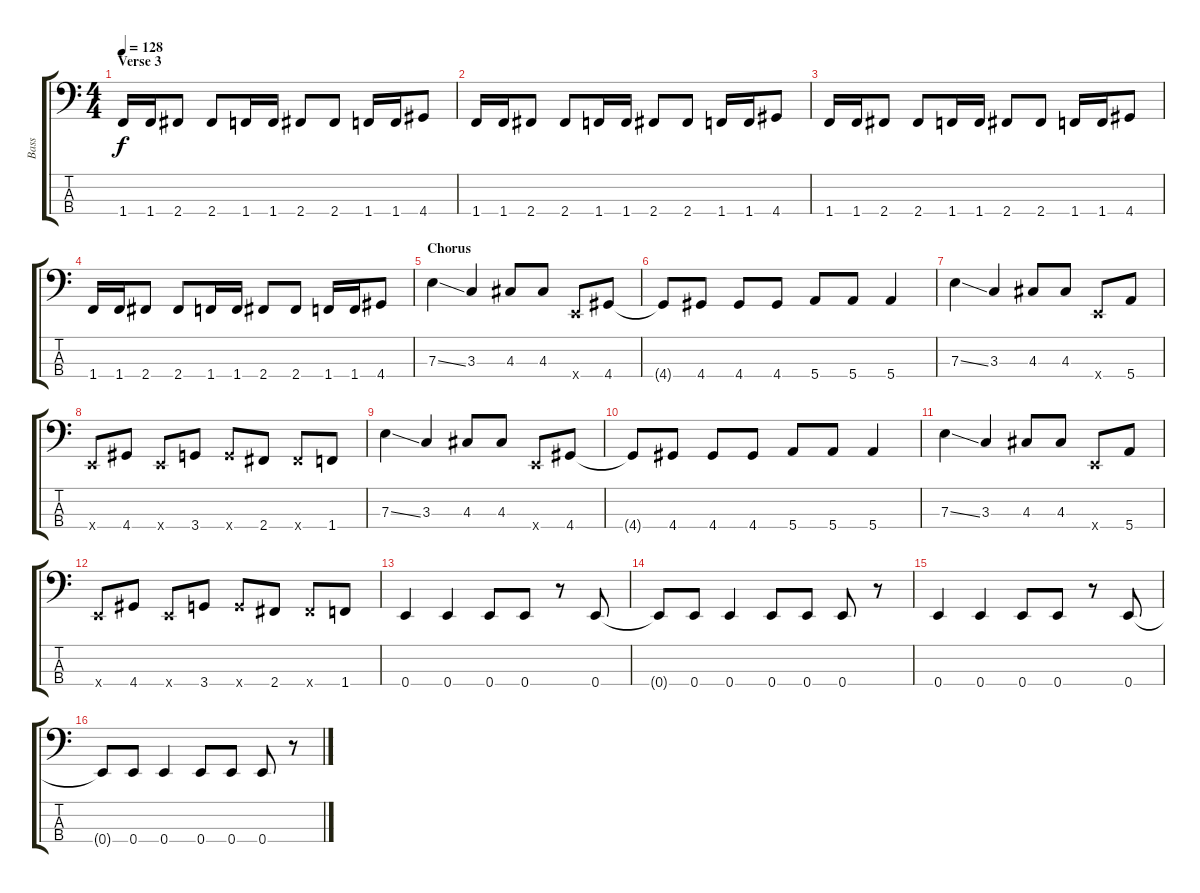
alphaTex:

\track ("Bass" "Bass") {instrument electricbasspick}
\staff {score tabs}
\tuning (G2 D2 A1 E1) {hide}
\ts (4 4)
\section ("" "Verse 3")
\tempo 128
\clef f4
\ks c
1.4.16{dy f} 1.4.16 2.4.8 2.4.8 1.4.16 1.4.16 2.4.8 2.4.8 1.4.16 1.4.16 4.4.8 |
1.4.16 1.4.16 2.4.8 2.4.8 1.4.16 1.4.16 2.4.8 2.4.8 1.4.16 1.4.16 4.4.8 |
1.4.16 1.4.16 2.4.8 2.4.8 1.4.16 1.4.16 2.4.8 2.4.8 1.4.16 1.4.16 4.4.8 |
1.4.16 1.4.16 2.4.8 2.4.8 1.4.16 1.4.16 2.4.8 2.4.8 1.4.16 1.4.16 4.4.8 |
\section ("" "Chorus")
7.3{ss}.4 3.3.4 4.3.8 4.3.8 0.4{x}.8 4.4.8 |
4.4{t}.8 4.4.8 4.4.8 4.4.8 5.4.8 5.4.8 5.4.4 |
7.3{ss}.4 3.3.4 4.3.8 4.3.8 0.4{x}.8 5.4.8 |
0.4{x}.8 4.4.8 0.4{x}.8 3.4.8 3.4{x}.8 2.4.8 2.4{x}.8 1.4.8 |
7.3{ss}.4 3.3.4 4.3.8 4.3.8 0.4{x}.8 4.4.8 |
4.4{t}.8 4.4.8 4.4.8 4.4.8 5.4.8 5.4.8 5.4.4 |
7.3{ss}.4 3.3.4 4.3.8 4.3.8 0.4{x}.8 5.4.8 |
0.4{x}.8 4.4.8 0.4{x}.8 3.4.8 3.4{x}.8 2.4.8 2.4{x}.8 1.4.8 |
0.4.4 0.4.4 0.4.8 0.4.8 r.8 0.4.8 |
0.4{t}.8 0.4.8 0.4.4 0.4.8 0.4.8 0.4.8 r.8 |
0.4.4 0.4.4 0.4.8 0.4.8 r.8 0.4.8 |
0.4{t}.8 0.4.8 0.4.4 0.4.8 0.4.8 0.4.8 r.8
